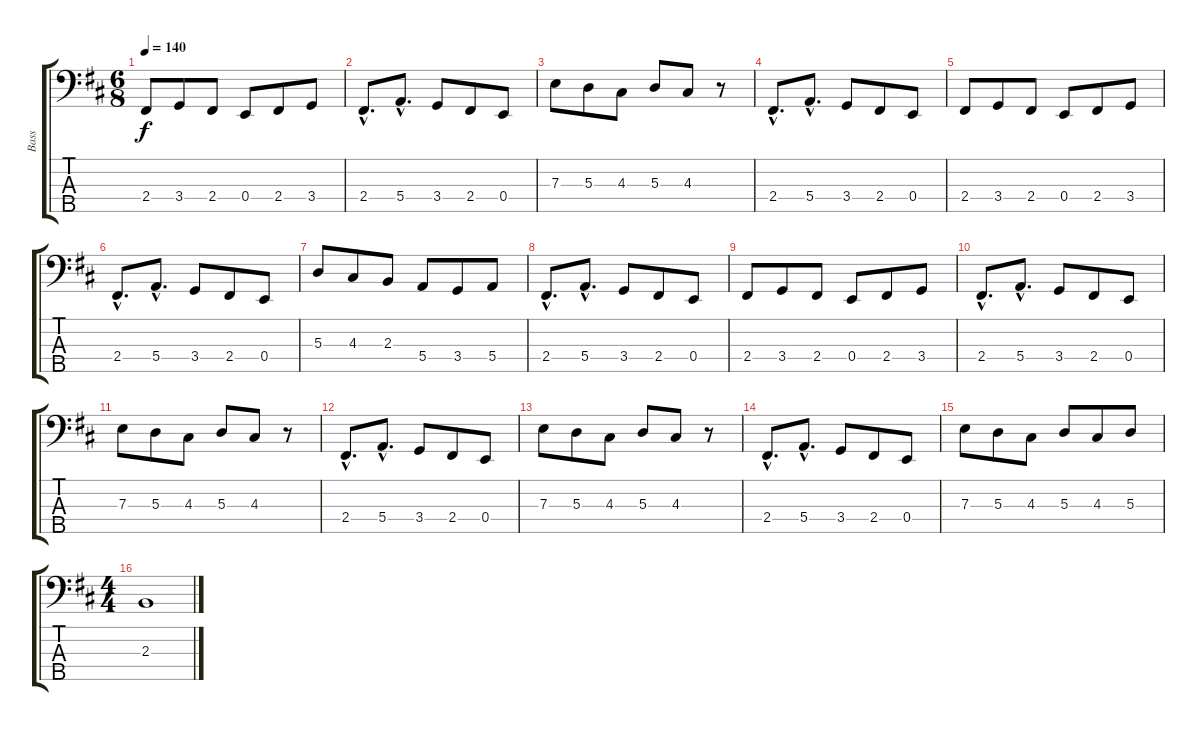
\track ("Bass" "Bass") {instrument electricbassfinger}
\staff {score tabs}
\tuning (G2 D2 A1 E1 B0) {hide}
\ts (6 8)
\tempo 140
\clef f4
\ks bminor
2.4.8{dy f} 3.4.8 2.4.8 0.4.8 2.4.8 3.4.8 |
2.4{hac}.8{d} 5.4{hac}.8{d} 3.4.8 2.4.8 0.4.8 |
7.3.8 5.3.8 4.3.8 5.3.8 4.3.8 r.8 |
2.4{hac}.8{d} 5.4{hac}.8{d} 3.4.8 2.4.8 0.4.8 |
2.4.8 3.4.8 2.4.8 0.4.8 2.4.8 3.4.8 |
2.4{hac}.8{d} 5.4{hac}.8{d} 3.4.8 2.4.8 0.4.8 |
5.3.8 4.3.8 2.3.8 5.4.8 3.4.8 5.4.8 |
2.4{hac}.8{d} 5.4{hac}.8{d} 3.4.8 2.4.8 0.4.8 |
2.4.8 3.4.8 2.4.8 0.4.8 2.4.8 3.4.8 |
2.4{hac}.8{d} 5.4{hac}.8{d} 3.4.8 2.4.8 0.4.8 |
7.3.8 5.3.8 4.3.8 5.3.8 4.3.8 r.8 |
2.4{hac}.8{d} 5.4{hac}.8{d} 3.4.8 2.4.8 0.4.8 |
7.3.8 5.3.8 4.3.8 5.3.8 4.3.8 r.8 |
2.4{hac}.8{d} 5.4{hac}.8{d} 3.4.8 2.4.8 0.4.8 |
7.3.8 5.3.8 4.3.8 5.3.8 4.3.8 5.3.8 |
\ts (4 4)
2.3.1
